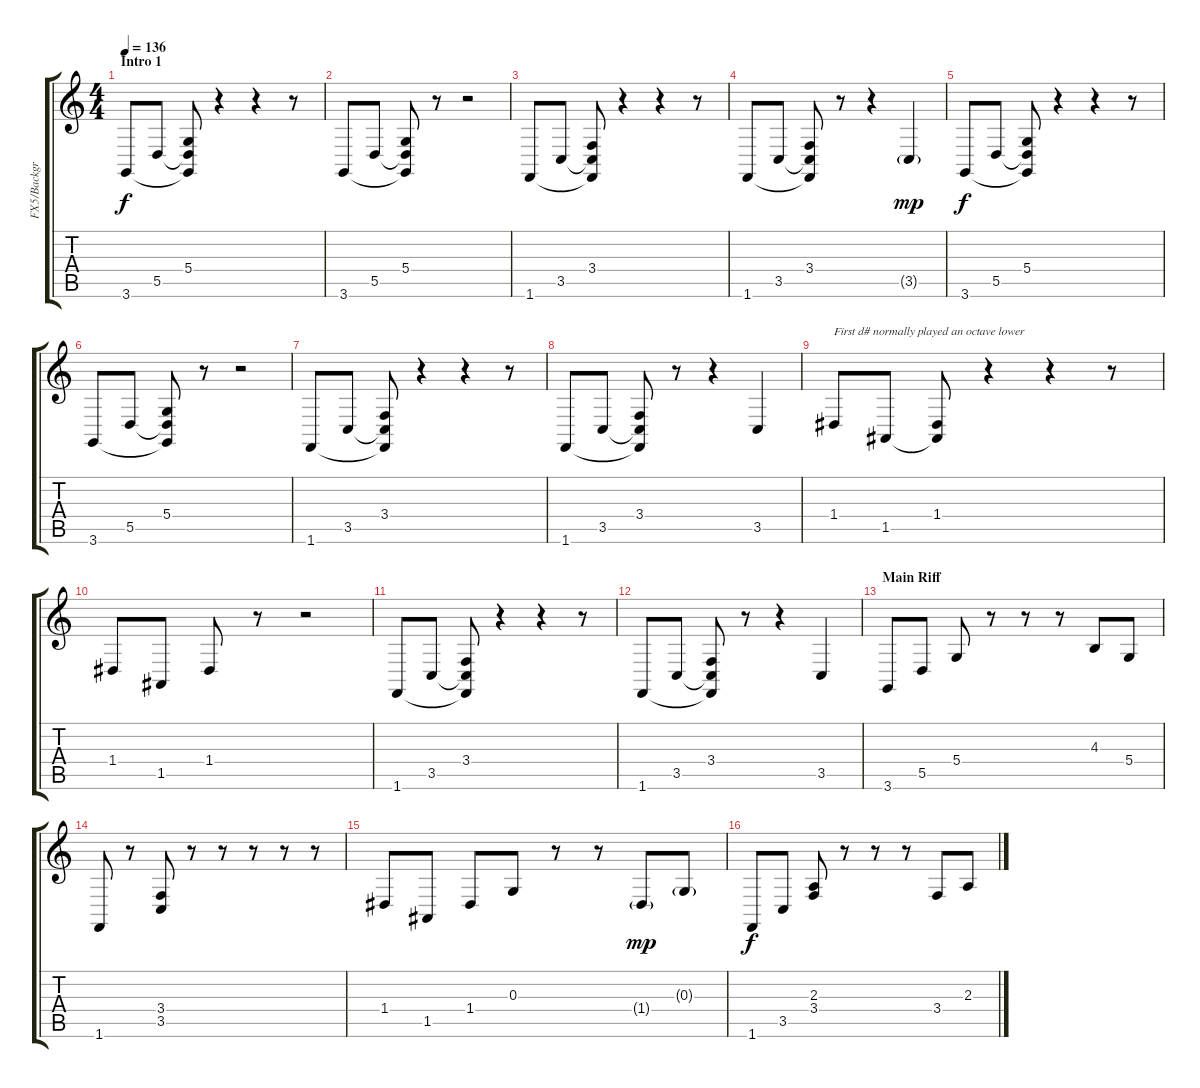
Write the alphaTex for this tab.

\track ("FX5/Background" "FX5/Backgr") {instrument fx5brightness}
\staff {score tabs}
\tuning (E4 B3 G3 D3 A2 E2) {hide}
\ts (4 4)
\section ("" "Intro 1")
\tempo 136
\clef g2
\ks c
3.6.8{dy f instrument fx5brightness} 5.5.8 (5.4 5.5{t} 3.6{t}).8 r.4 r.4 r.8 |
3.6.8 5.5.8 (5.4 5.5{t} 3.6{t}).8 r.8 r.2 |
1.6.8 3.5.8 (3.4 3.5{t} 1.6{t}).8 r.4 r.4 r.8 |
1.6.8 3.5.8 (3.4 3.5{t} 1.6{t}).8 r.8 r.4 3.5{g}.4{dy mp} |
3.6.8{dy f} 5.5.8 (5.4 5.5{t} 3.6{t}).8 r.4 r.4 r.8 |
3.6.8 5.5.8 (5.4 5.5{t} 3.6{t}).8 r.8 r.2 |
1.6.8 3.5.8 (3.4 3.5{t} 1.6{t}).8 r.4 r.4 r.8 |
1.6.8 3.5.8 (3.4 3.5{t} 1.6{t}).8 r.8 r.4 3.5.4 |
1.4.8{txt "First d# normally played an octave lower"} 1.5.8 (1.4 1.5{t}).8 r.4 r.4 r.8 |
1.4.8 1.5.8 1.4.8 r.8 r.2 |
1.6.8 3.5.8 (3.4 3.5{t} 1.6{t}).8 r.4 r.4 r.8 |
1.6.8 3.5.8 (3.4 3.5{t} 1.6{t}).8 r.8 r.4 3.5.4 |
\section ("" "Main Riff")
3.6.8 5.5.8 5.4.8 r.8 r.8 r.8 4.3.8 5.4.8 |
1.6.8 r.8 (3.4 3.5).8 r.8 r.8 r.8 r.8 r.8 |
1.4.8 1.5.8 1.4.8 0.3.8 r.8 r.8 1.4{g}.8{dy mp} 0.3{g}.8 |
1.6.8{dy f} 3.5.8 (2.3 3.4).8 r.8 r.8 r.8 3.4.8 2.3.8
